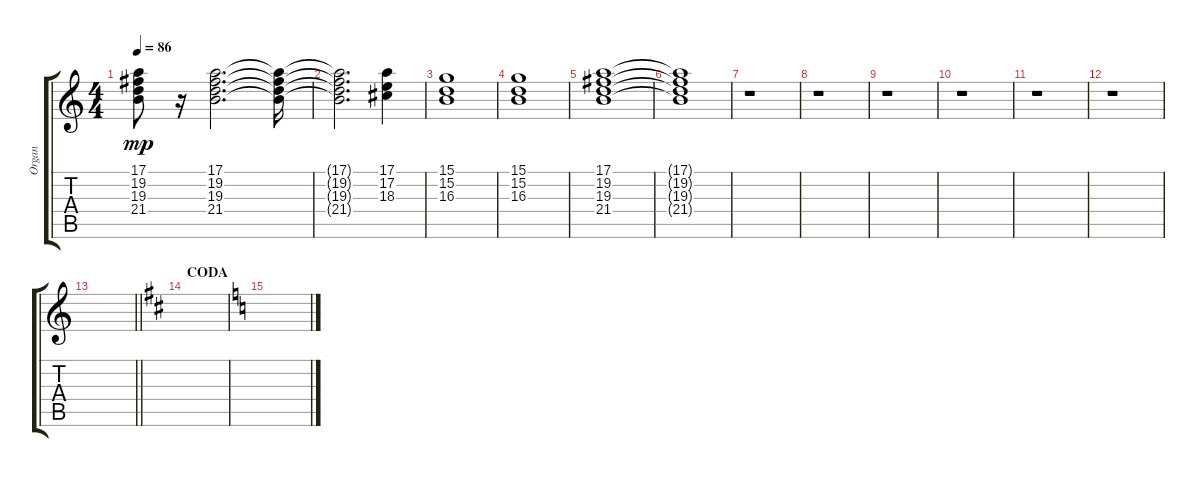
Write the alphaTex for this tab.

\track ("Organ" "Organ") {instrument drawbarorgan}
\staff {score tabs}
\tuning (E4 B3 G3 D3 A2 E2) {hide}
\ts (4 4)
\tempo 86
\clef g2
\ks c
(17.1 19.2 19.3 21.4).8{dy mp} r.16 (17.1 19.2 19.3 21.4).2{d} (17.1{t} 19.2{t} 19.3{t} 21.4{t}).16 |
(17.1{t} 19.2{t} 19.3{t} 21.4{t}).2{d} (17.1 17.2 18.3).4 |
(15.1 15.2 16.3).1 |
(15.1 15.2 16.3).1 |
(17.1 19.2 19.3 21.4).1 |
(17.1{t} 19.2{t} 19.3{t} 21.4{t}).1 |
r.1 |
r.1 |
r.1 |
r.1 |
r.1 |
r.1 |
\barLineRight lightlight
|
\section ("" "CODA")
\ks d
|
\ks c
